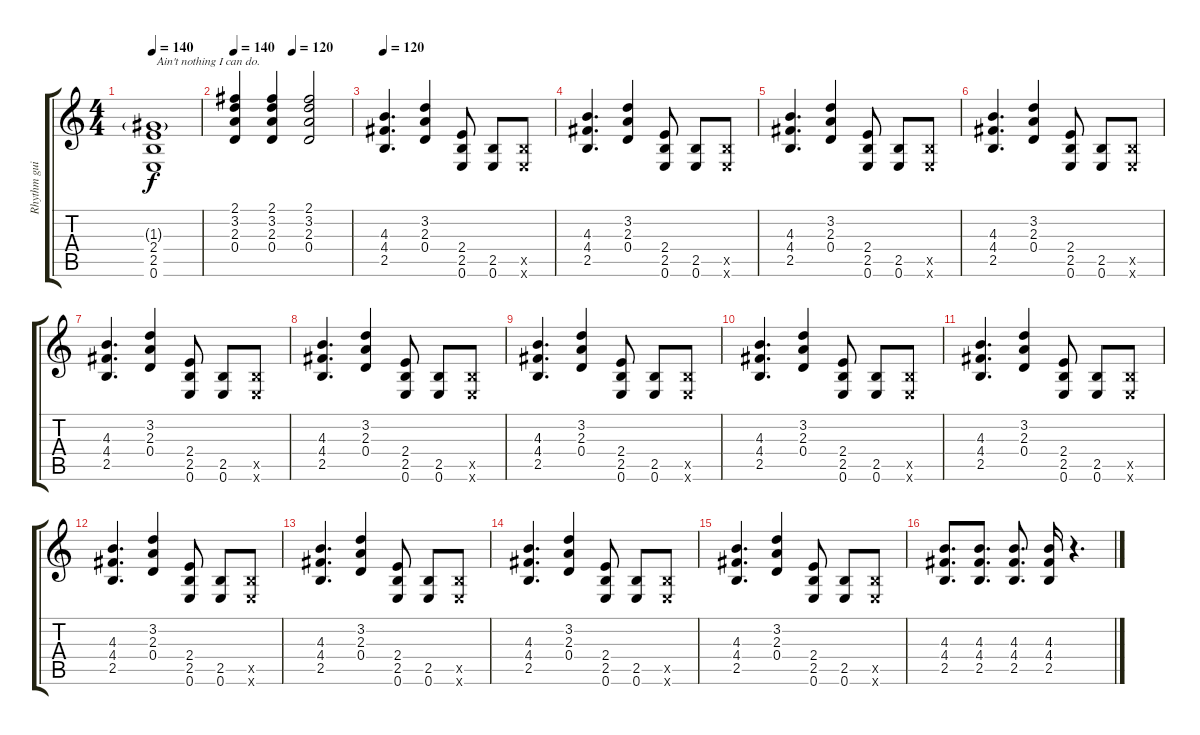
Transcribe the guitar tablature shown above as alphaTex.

\track ("Rhythm guitar" "Rhythm gui") {instrument overdrivenguitar}
\staff {score tabs}
\tuning (E4 B3 G3 D3 A2 E2) {hide}
\ts (4 4)
\tempo 140
\clef g2
\ks c
(1.3{g} 2.4 2.5 0.6).1{txt " Ain't nothing I can do.    " dy f} |
\tempo 140
\tempo (120 0.5)
(2.1 3.2 2.3 0.4).4 (2.1 3.2 2.3 0.4).4 (2.1 3.2 2.3 0.4).2 |
\tempo 120
(4.3 4.4 2.5).4{d} (3.2 2.3 0.4).4 (2.4 2.5 0.6).8 (2.5 0.6).8 (2.5{x} 0.6{x}).8 |
(4.3 4.4 2.5).4{d} (3.2 2.3 0.4).4 (2.4 2.5 0.6).8 (2.5 0.6).8 (2.5{x} 0.6{x}).8 |
(4.3 4.4 2.5).4{d} (3.2 2.3 0.4).4 (2.4 2.5 0.6).8 (2.5 0.6).8 (2.5{x} 0.6{x}).8 |
(4.3 4.4 2.5).4{d} (3.2 2.3 0.4).4 (2.4 2.5 0.6).8 (2.5 0.6).8 (2.5{x} 0.6{x}).8 |
(4.3 4.4 2.5).4{d} (3.2 2.3 0.4).4 (2.4 2.5 0.6).8 (2.5 0.6).8 (2.5{x} 0.6{x}).8 |
(4.3 4.4 2.5).4{d} (3.2 2.3 0.4).4 (2.4 2.5 0.6).8 (2.5 0.6).8 (2.5{x} 0.6{x}).8 |
(4.3 4.4 2.5).4{d} (3.2 2.3 0.4).4 (2.4 2.5 0.6).8 (2.5 0.6).8 (2.5{x} 0.6{x}).8 |
(4.3 4.4 2.5).4{d} (3.2 2.3 0.4).4 (2.4 2.5 0.6).8 (2.5 0.6).8 (2.5{x} 0.6{x}).8 |
(4.3 4.4 2.5).4{d} (3.2 2.3 0.4).4 (2.4 2.5 0.6).8 (2.5 0.6).8 (2.5{x} 0.6{x}).8 |
(4.3 4.4 2.5).4{d} (3.2 2.3 0.4).4 (2.4 2.5 0.6).8 (2.5 0.6).8 (2.5{x} 0.6{x}).8 |
(4.3 4.4 2.5).4{d} (3.2 2.3 0.4).4 (2.4 2.5 0.6).8 (2.5 0.6).8 (2.5{x} 0.6{x}).8 |
(4.3 4.4 2.5).4{d} (3.2 2.3 0.4).4 (2.4 2.5 0.6).8 (2.5 0.6).8 (2.5{x} 0.6{x}).8 |
(4.3 4.4 2.5).4{d} (3.2 2.3 0.4).4 (2.4 2.5 0.6).8 (2.5 0.6).8 (2.5{x} 0.6{x}).8 |
(4.3 4.4 2.5).8{d} (4.3 4.4 2.5).8{d} (4.3 4.4 2.5).8{d} (4.3 4.4 2.5).16 r.4{d}
